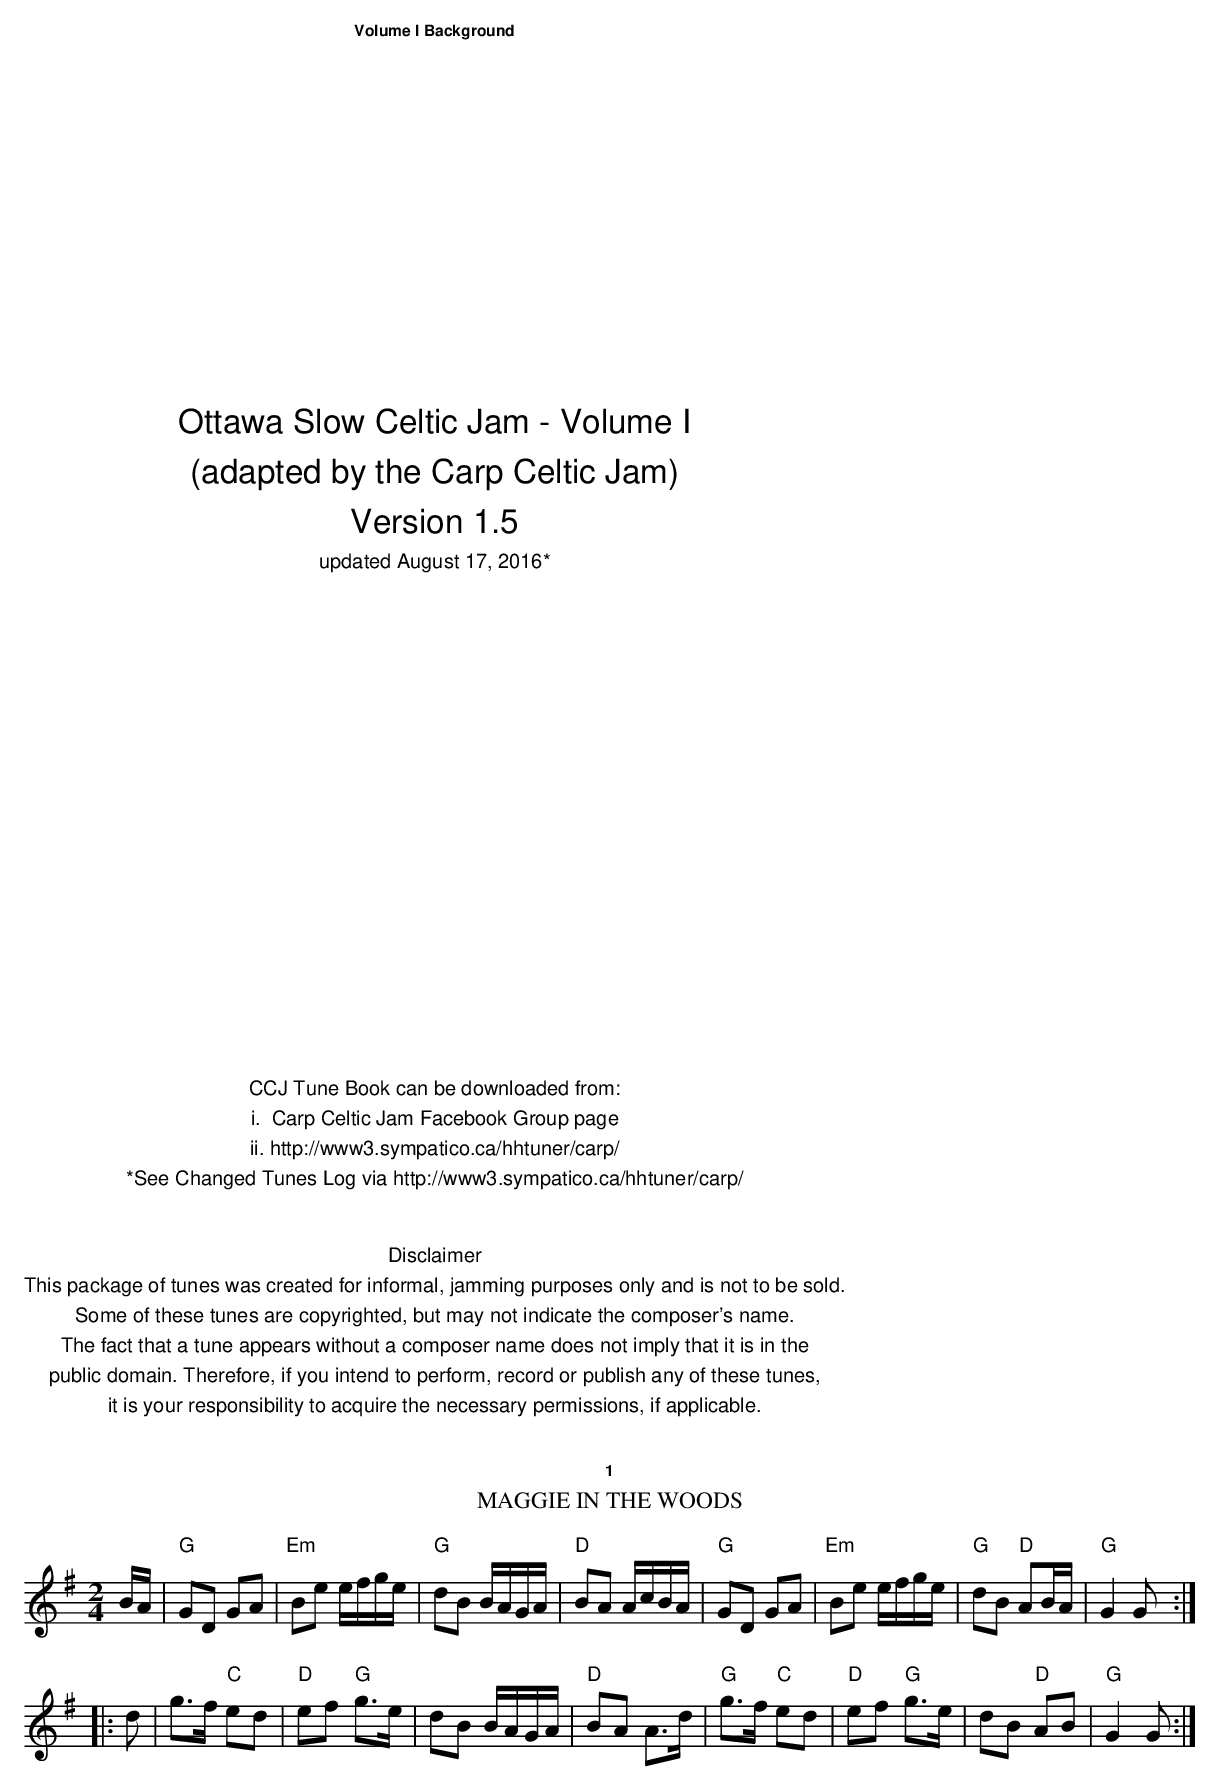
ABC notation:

X:1
T:Maggie in the Woods
M:2/4
L:1/8
K:G
Q:1/4=60
B/2A/2|"G"GD GA|"Em"Be e/f/g/2e/2|"G"dB B/2A/2G/2A/2|"D"BA A/c/B/2A/2|\
"G"GD GA|"Em"Be e/f/g/2e/2|"G"dB "D"AB/2A/2|"G"G2 G::
d|g>f "C"ed|"D"ef "G"g>e|dB B/2A/2G/2A/2| "D"BA A>d|"G"g>f "C"ed|\
"D"ef "G"g>e|dB "D"AB|"G"G2G:|
